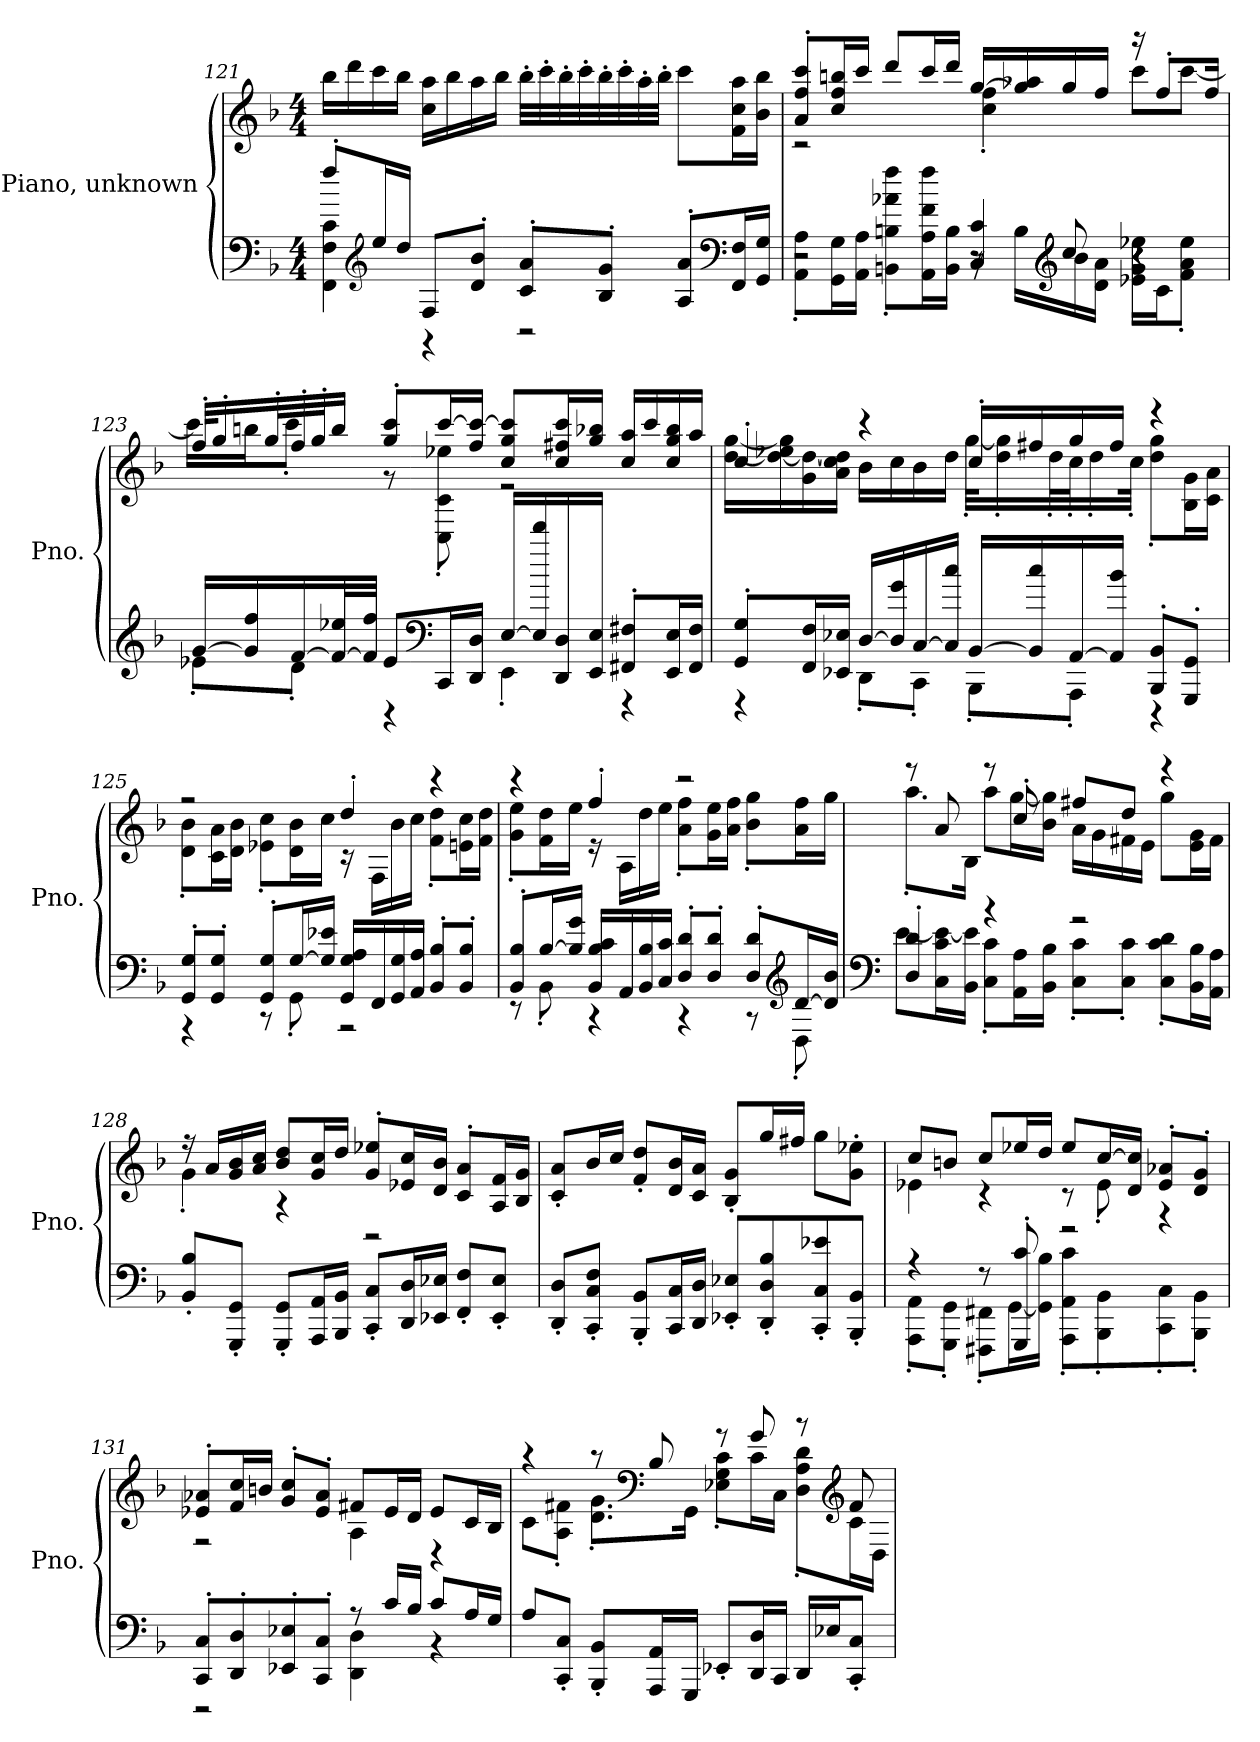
**kern	**kern
*part1	*part1
*staff2	*staff1
*I"Piano, unknown	*
*I'Pno.	*
!!LO:LB:g=z
*clefF4	*clefG2
*k[b-]	*k[b-]
*M4/4	*M4/4
=121	=121
*^	*
8ff'/L	4FF\ 4F\ 4c\	16bb-\LL
.	.	16ddd\
*clefG2	*	*
16ee/L	.	16ccc\
16dd/JJ	.	16bb-\JJ
8F/L	4r	16cc\ 16aa\LL
.	.	16bb-\
8d/' 8b-/'J	.	16aa\
.	.	16bb-\JJ
8c/' 8a/'L	2r	32bb-'\LLL
.	.	32ccc'\
.	.	32bb-'\
.	.	32ccc'\
8B-/' 8g/'J	.	32bb-'\
.	.	32ccc'\
.	.	32aa'\
.	.	32bb-'\JJJ
8A/' 8a/'L	.	8ccc\L
*clefF4	*	*
16FF/ 16F/L	.	16f\ 16cc\ 16aa\L
16GG/ 16G/JJ	.	16b-\ 16bb-\JJ
!!LO:PB:g=z
=122	=122	=122
*	*^	*^
2r	8AA\' 8A\'L	2r	8a/' 8ff/' 8ccc/'L	2r
.	16GG\ 16G\L	.	16cc/ 16ff/ 16bbn/L	.
.	16AA\ 16A\JJ	.	16ccc/JJ	.
.	8BBn\' 8Bn\' 8a-X\' 8ff\'L	.	8ddd/L	.
.	16AA\ 16A\ 16f\ 16ff\L	.	16ccc/L	.
.	16BB\ 16B\JJ	.	16ddd/JJ	.
8r	16r	4C/ 4c/	[16gg/LL	4cc\' 4ff\'
.	16B\LL	.	16gg/] 16aa-X/	.
*clefG2	*	*	*	*
8cc/	16b-\	.	16gg/	.
.	16d\ 16a-\JJ	.	16ff/JJ	.
4r	16e-X\ 16g\ 16ee-X\LL	4r	16r	8ccc\L
.	16c\J	.	8ff'/L	.
.	8f\' 8a-\' 8ee-\'J	.	.	[8ccc\J
.	.	.	16ff/Jk	.
*	*v	*v	*	*
!!LO:LB:g=z	!!
=123	=123	=123	=123
[16g/LL	8e-X'\L	32ff'/KLL	16ccc\LL]
.	.	16gg'/	.
16g/] 16ff/	.	.	16bbn\J
.	.	32gg'/L	.
[16f/	8d'\J	32ff'/	8ccc'\J
.	.	32gg'/J	.
32f/_ 32ee-X/L	.	16bb/JJ	.
32f/] 32ff/JJJ	.	.	.
8e-/L	4r	8gg/' 8ccc/'L	8r
*clefF4	*	*	*
16CC/L	.	[16ccc/L	8C\' 8c\' 8ee-X\'
16DD/ 16D/JJ	.	16ff/ 16ccc/_JJ	.
[16E/LL	4EE'\	8cc/ 8gg/ 8ccc/]L	2r
16E/] 16ddd/	.	.	.
16DD/ 16D/	.	16cc/ 16ff#X/ 16ccc/L	.
16EE/ 16E/JJ	.	16gg/ 16bb-X/JJ	.
8FF#X/' 8F#X/'L	4r	16cc/ 16aa/LL	.
.	.	16ccc/	.
16EE/ 16E/L	.	16cc/ 16gg/ 16bb-/	.
16FF#/ 16F#/JJ	.	16aa/JJ	.
!!LO:LB:g=z	!!
=124	=124	=124	=124
8GG/' 8G/'L	4r	4cc'/	[16dd\ [16gg\LL
.	.	.	16dd\_ 16ee-X\ 16gg\]
16FF/ 16F/L	.	.	16g\ 16dd\_
16EE-X/ 16E-X/JJ	.	.	16a\ 16cc\ 16dd\]JJ
[16D/LL	8DD'\L	4r	16b-\LL
16D/] 16g/	.	.	16cc\
[16C/	8CC'\J	.	16b-\
16C/] 16cc/JJ	.	.	16dd\JJ
[16BB-/LL	8BBB-'\L	16cc'/LL	[32gg'\KLL
.	.	.	16dd\' 16gg\]'
16BB-/] 16cc/	.	16ff#X/	.
.	.	.	32dd'\L
[16AA/	8AAA'\J	16gg/	32cc'\J
.	.	.	16dd'\
16AA/] 16b-/JJ	.	16ff#/JJ	.
.	.	.	32cc'\JJk
8BBB-/' 8BB-/'L	4r	4r	8dd\' 8gg\'L
8GGG/' 8GG/'J	.	.	16B-\ 16g\L
.	.	.	16c\ 16a\JJ
=125	=125	=125	=125
8GG/' 8G/'L	4r	2r	8d\' 8b-\'L
8GG/' 8G/'J	.	.	16c\ 16a\L
.	.	.	16d\ 16b-\JJ
8GG/' 8G/'L	8r	.	8e-X\' 8cc\'L
[16G/L	8GG'\	.	16d\ 16b-\L
16G/] 16e-X/JJ	.	.	16cc\JJ
16GG/ 16G/ 16A/LL	2r	4dd'/	16r
16FF/	.	.	16F\LL
16GG/ 16G/	.	.	16b-\
16AA/ 16A/JJ	.	.	16cc\JJ
8BB-/' 8B-/'L	.	4r	8f\' 8dd\'L
8BB-/' 8B-/'J	.	.	16en\ 16cc\L
.	.	.	16f\ 16dd\JJ
!!LO:LB:g=z	!!
=126	=126	=126	=126
8BB-/' 8B-/'L	8r	4r	8g\' 8ee\'L
[16B-/L	8BB-'\	.	16f\ 16dd\L
16B-/] 16g/JJ	.	.	16ee\JJ
16BB-/ 16B-/ 16c/LL	4r	4ff'/	16r
16AA/	.	.	16A\LL
16BB-/ 16B-/	.	.	16dd\
16C/ 16c/JJ	.	.	16ee\JJ
8D/' 8d/'L	4r	2r	8a\' 8ff\'L
8D/' 8d/'J	.	.	16g\ 16ee\L
.	.	.	16a\ 16ff\JJ
8D/' 8d/'L	8r	.	8b-\' 8gg\'L
*clefG2	*	*	*
[16d/L	8D'\	.	16a\ 16ff\L
16d/] 16b-/JJ	.	.	16gg\JJ
=127	=127	=127	=127
*clefF4	*	*	*
4D/' 4d/'	[8e\L	8r	8.aa'\L
.	16C\ 16c\ 16e\_L	8a/	.
.	16BB-\ 16e\]JJ	.	16B-\Jk
4r	8C\' 8c\'L	8r	8aa\L
.	16AA\ 16A\L	8cc'/	[16gg\L
.	16BB-\ 16B-\JJ	.	16b-\ 16gg\]JJ
2r	8C\' 8c\'L	8ff#X/L	16a\LL
.	.	.	16g\
.	8C\' 8c\'J	8dd/J	16f#X\
.	.	.	16e\JJ
.	8C\' 8c\' 8d\'L	4r	8gg\L
.	16BB-\ 16B-\L	.	16e\ 16g\L
.	16AA\ 16A\JJ	.	16f#\JJ
*v	*v	*	*
!!LO:LB:g=z	!!
=128	=128	=128
8BB-/' 8B-/'L	16r	4g'\
.	16a/LL	.
8GGG/' 8GG/'J	16g/ 16b-/	.
.	16a/ 16cc/JJ	.
8GGG/' 8GG/'L	8b-/ 8dd/L	4r
16AAA/ 16AA/L	16g/ 16cc/L	.
16BBB-/ 16BB-/JJ	16dd/JJ	.
8CC/' 8C/'L	8g/' 8ee-X/'L	2r
16DD/ 16D/L	16e-X/ 16cc/L	.
16EE-X/ 16E-X/JJ	16d/ 16b-/JJ	.
8FF/' 8F/'L	8c/' 8a/'L	.
8EE-/' 8E-/'J	16A/ 16f/L	.
.	16B-/ 16g/JJ	.
*	*v	*v
=129	=129
8DD/' 8D/'L	8c/' 8a/'L
8CC/' 8C/' 8F/'J	16b-/L
.	16cc/JJ
8BBB-/' 8BB-/'L	8f/' 8dd/'L
16CC/ 16C/L	16d/ 16b-/L
16DD/ 16D/JJ	16c/ 16a/JJ
8EE-X/' 8E-X/'L	8B-/' 8g/'L
8DD/' 8D/' 8B-/'	16gg/L
.	16ff#X/JJ
8CC/' 8C/' 8e-X/'	8gg\L
8BBB-/' 8BB-/'J	8g\' 8ee-X\'J
!!LO:LB:g=z
=130	=130
*^	*^
4r	8AAA\' 8AA\'L	8cc/L	4e-X\
.	8GGG\' 8GG\'J	8bn/J	.
8r	8FFF#X\' 8FF#X\'L	8cc/L	4r
8GGG/' 8c/'	[16GG\L	16ee-X/L	.
.	16GG\] 16B-\JJ	16dd/JJ	.
2r	8AAA\' 8AA\' 8c\'L	8ee-/L	8r
.	8BBB-\' 8BB-\'	[16cc/L	8e-'\
.	.	16d/ 16cc/]JJ	.
.	8CC\' 8C\'	8e-/' 8a-X/'L	4r
.	8BBB-\' 8BB-\'J	8d/' 8g/'J	.
=131	=131	=131	=131
8CC/' 8C/'L	2r	8e-X/' 8a-X/'L	2r
8DD/' 8D/'	.	16f/ 16cc/L	.
.	.	16bn/JJ	.
8EE-X/' 8E-X/'	.	8g/' 8cc/'L	.
8CC/' 8C/'J	.	8e-/' 8a-/'J	.
8r	4DD\ 4D\	8f#X/L	4A\
16c/LL	.	16e-/L	.
16B-/JJ	.	16d/JJ	.
8c/L	4r	8e-/L	4r
16A/L	.	16c/L	.
16G/JJ	.	16B-/JJ	.
*v	*v	*	*
!!LO:PB:g=z	!!
=132	=132	=132
8A/L	4r	8c\L
8CC/' 8C/'J	.	8A\' 8f#X\'J
8BBB-/' 8BB-/'L	8r	8.d\' 8.g\'L
*	*clefF4	*
16AAA/ 16AA/L	8B-/	.
16GGG/JJ	.	16GG\Jk
8EE-X'/L	8r	8E-X\' 8G\' 8c\'L
16DD/ 16D/L	8g/	16c\L
16CC/JJ	.	16C\JJ
16DD/LL	8r	8D\' 8A\' 8d\'L
16E-X/J	.	.
*	*clefG2	*
8CC/' 8C/'J	8f#/	16c\L
.	.	16D\JJ
*	*v	*v
=	=
*-	*-
